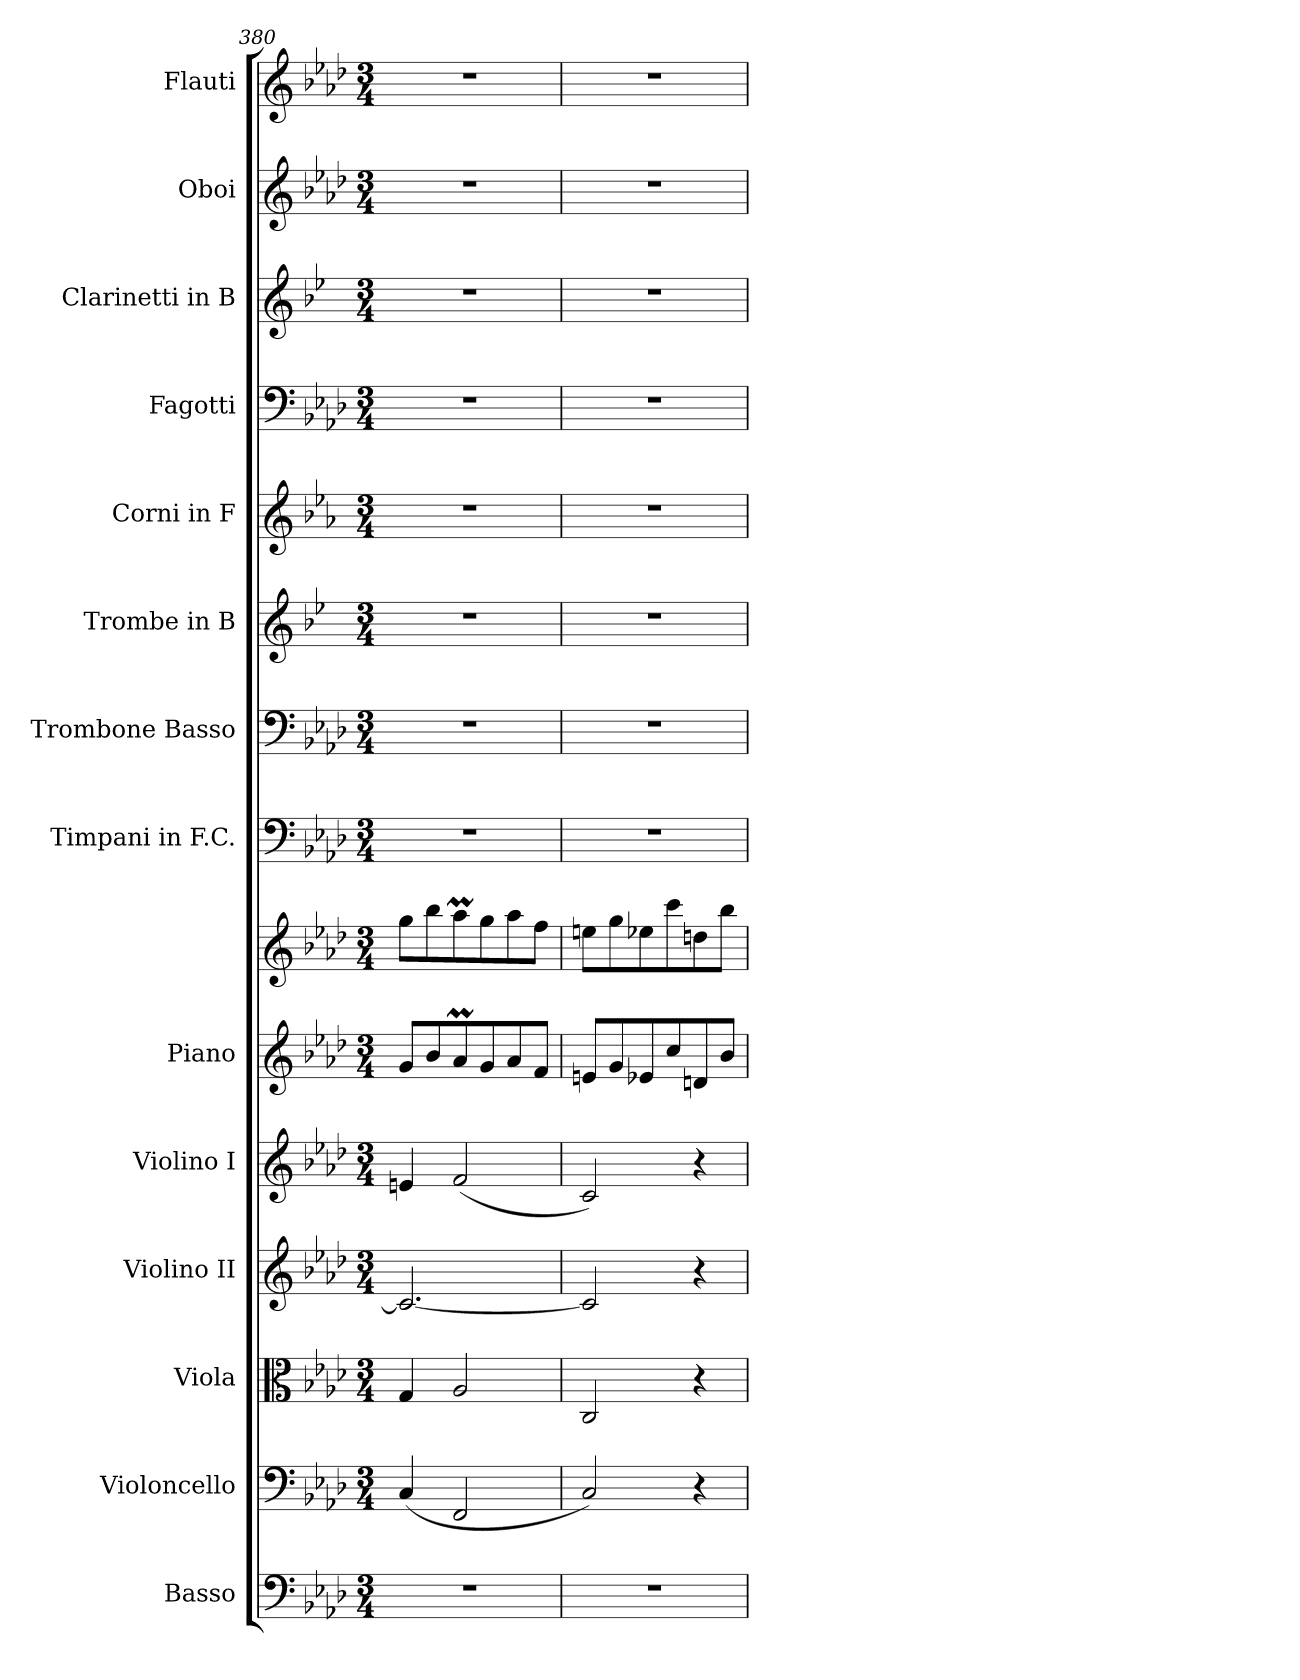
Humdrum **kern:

**kern	**kern	**kern	**kern	**kern	**kern	**kern	**kern	**kern	**kern	**kern	**kern	**kern	**kern	**kern
*part14	*part13	*part12	*part11	*part10	*part9	*part9	*part8	*part7	*part6	*part5	*part4	*part3	*part2	*part1
*staff15	*staff14	*staff13	*staff12	*staff11	*staff10	*staff9	*staff8	*staff7	*staff6	*staff5	*staff4	*staff3	*staff2	*staff1
*I"Basso	*I"Violoncello	*I"Viola	*I"Violino II	*I"Violino I	*I"Piano	*	*I"Timpani in F.C.	*I"Trombone Basso	*I"Trombe in B	*I"Corni in F	*I"Fagotti	*I"Clarinetti in B	*I"Oboi	*I"Flauti
*	*	*	*	*	*I'Pno.	*	*I'Timp.	*	*	*	*	*	*I'Ob.	*I'Fl.
*clefF4	*clefF4	*clefC3	*clefG2	*clefG2	*clefG2	*clefG2	*clefF4	*clefF4	*clefG2	*clefG2	*clefF4	*clefG2	*clefG2	*clefG2
*ITrd7c12	*	*	*	*	*	*	*	*	*ITrd1c2	*ITrd4c7	*	*ITrd1c2	*	*
*k[b-e-a-d-]	*k[b-e-a-d-]	*k[b-e-a-d-]	*k[b-e-a-d-]	*k[b-e-a-d-]	*k[b-e-a-d-]	*k[b-e-a-d-]	*k[b-e-a-d-]	*k[b-e-a-d-]	*k[b-e-a-d-]	*k[b-e-a-d-]	*k[b-e-a-d-]	*k[b-e-a-d-]	*k[b-e-a-d-]	*k[b-e-a-d-]
*M3/4	*M3/4	*M3/4	*M3/4	*M3/4	*M3/4	*M3/4	*M3/4	*M3/4	*M3/4	*M3/4	*M3/4	*M3/4	*M3/4	*M3/4
=380	=380	=380	=380	=380	=380	=380	=380	=380	=380	=380	=380	=380	=380	=380
2.r	(<4C/	4G/	2.c/_	4en/	8g/L	8gg\L	2.r	2.r	2.r	2.r	2.r	2.r	2.r	2.r
.	.	.	.	.	8b-/	8bb-\	.	.	.	.	.	.	.	.
.	2FF/	2A-/	.	(<2f/	8a-M/	8aa-M\	.	.	.	.	.	.	.	.
.	.	.	.	.	8g/	8gg\	.	.	.	.	.	.	.	.
.	.	.	.	.	8a-/	8aa-\	.	.	.	.	.	.	.	.
.	.	.	.	.	8f/J	8ff\J	.	.	.	.	.	.	.	.
=381	=381	=381	=381	=381	=381	=381	=381	=381	=381	=381	=381	=381	=381	=381
2.r	2C/)	2C/	2c/]	2c/)	8en/L	8een\L	2.r	2.r	2.r	2.r	2.r	2.r	2.r	2.r
.	.	.	.	.	8g/	8gg\	.	.	.	.	.	.	.	.
.	.	.	.	.	8e-X/	8ee-X\	.	.	.	.	.	.	.	.
.	.	.	.	.	8cc/	8ccc\	.	.	.	.	.	.	.	.
.	4r	4r	4r	4r	8dn/	8ddn\	.	.	.	.	.	.	.	.
.	.	.	.	.	8b-/J	8bb-\J	.	.	.	.	.	.	.	.
=	=	=	=	=	=	=	=	=	=	=	=	=	=	=
*-	*-	*-	*-	*-	*-	*-	*-	*-	*-	*-	*-	*-	*-	*-
